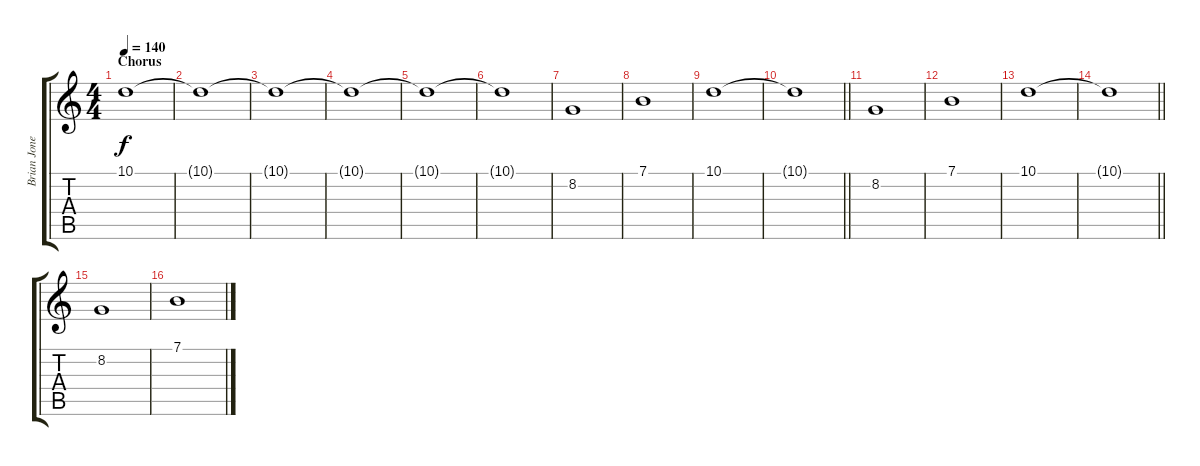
\track ("Brian Jones" "Brian Jone") {instrument drawbarorgan}
\staff {score tabs}
\tuning (E4 B3 G3 D3 A2 E2) {hide}
\ts (4 4)
\section ("" "Chorus")
\tempo 140
\clef g2
\ks c
10.1.1{dy f} |
10.1{t}.1 |
10.1{t}.1 |
10.1{t}.1 |
10.1{t}.1 |
10.1{t}.1 |
8.2.1 |
7.1.1 |
10.1.1 |
\barLineRight lightlight
10.1{t}.1 |
8.2.1 |
7.1.1 |
10.1.1 |
\barLineRight lightlight
10.1{t}.1 |
8.2.1 |
7.1.1
